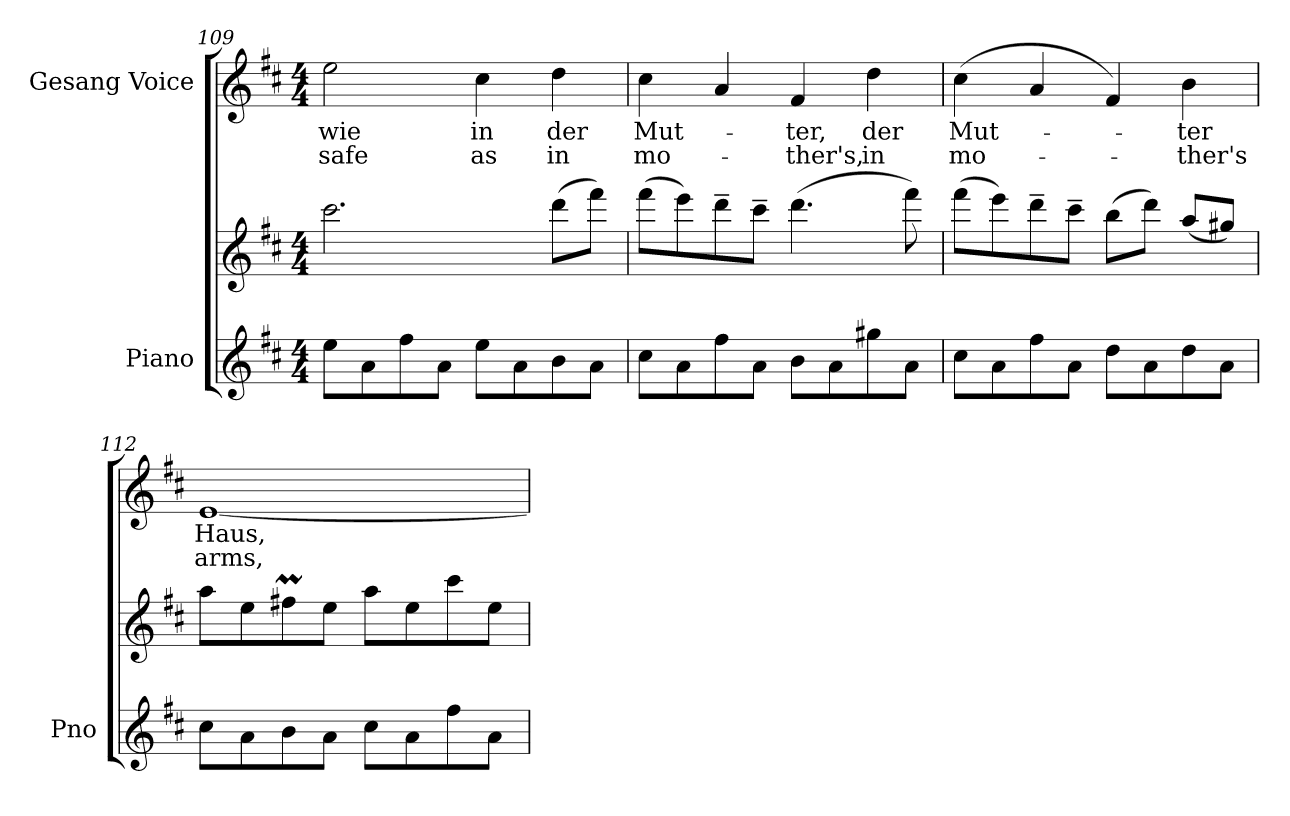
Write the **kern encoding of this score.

**kern	**kern	**kern	**text	**text
*part2	*part2	*part1	*part1	*part1
*staff3	*staff2	*staff1	*staff1	*staff1
*I"Piano	*	*I"Gesang Voice	*	*
*I'Pno	*	*	*	*
!!LO:LB:g=z
*clefG2	*clefG2	*clefG2	*	*
*k[f#c#]	*k[f#c#]	*k[f#c#]	*	*
*M4/4	*M4/4	*M4/4	*	*
=109	=109	=109	=109	=109
!	!	!	!LO:LY:b	!LO:LY:b
8ee\L	2.ccc#\	2ee\	wie	safe
8a\	.	.	.	.
8ff#\	.	.	.	.
8a\J	.	.	.	.
!	!	!	!LO:LY:b	!LO:LY:b
8ee\L	.	4cc#\	in	as
8a\	.	.	.	.
!	!	!	!LO:LY:b	!LO:LY:b
8b\	(8ddd\L	4dd\	der	in
8a\J	8fff#\J)	.	.	.
!!LO:LB:g=z
=110	=110	=110	=110	=110
!	!	!	!LO:LY:b	!LO:LY:b
8cc#\L	(8fff#\L	4cc#\	Mut-	mo-
8a\	8eee\)	.	.	.
8ff#\	8ddd~\	4a/	.	.
8a\J	8ccc#~\J	.	.	.
!	!	!	!LO:LY:b	!LO:LY:b
8b\L	(4.ddd\	4f#/	-ter,	-ther's,
8a\	.	.	.	.
!	!	!	!LO:LY:b	!LO:LY:b
8gg#X\	.	4dd\	der	in
8a\J	8fff#\)	.	.	.
=111	=111	=111	=111	=111
!	!	!	!LO:LY:b	!LO:LY:b
8cc#\L	(8fff#\L	(4cc#\	Mut-	mo-
8a\	8eee\)	.	.	.
8ff#\	8ddd~\	4a/	.	.
8a\J	8ccc#~\J	.	.	.
8dd\L	(8bb\L	4f#/)	.	.
8a\	8ddd\J)	.	.	.
!	!	!	!LO:LY:b	!LO:LY:b
8dd\	(8aa/L	4b\	-ter	-ther's
8a\J	8gg#X/J)	.	.	.
=112	=112	=112	=112	=112
!	!	!	!LO:LY:b	!LO:LY:b
8cc#\L	8aa\L	[1e	Haus,	arms,
8a\	8ee\	.	.	.
8b\	8ff#Xm\	.	.	.
8a\J	8ee\J	.	.	.
8cc#\L	8aa\L	.	.	.
8a\	8ee\	.	.	.
8ff#\	8ccc#\	.	.	.
8a\J	8ee\J	.	.	.
=	=	=	=	=
*-	*-	*-	*-	*-
